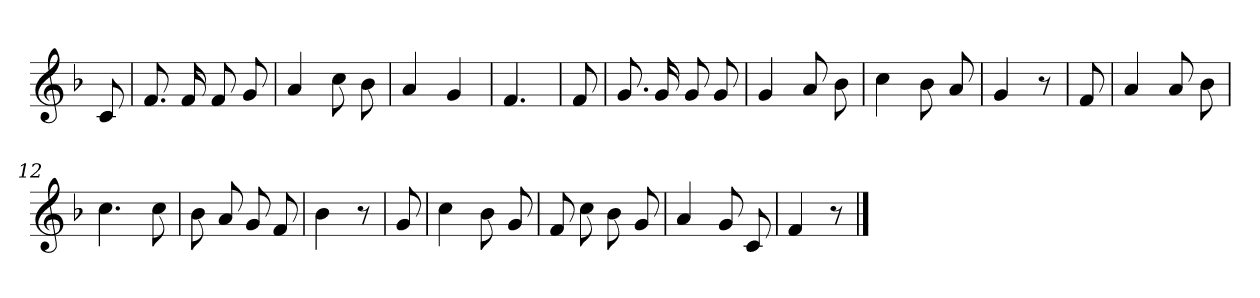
**kern
*part1
*staff1
*clefG2
*k[b-]
*F:
=
8c
=1
8.f
16f
8f
8g
=2
4a
8cc
8b-
=3
4a
4g
=4
4.f
=5
8f
=6
8.g
16g
8g
8g
=7
4g
8a
8b-
=8
4cc
8b-
8a
=9
4g
8r
=10
8f
=11
4a
8a
8b-
=12
4.cc
8cc
=13
8b-
8a
8g
8f
=14
4b-
8r
=15
8g
=16
4cc
8b-
8g
=17
8f
8cc
8b-
8g
=18
4a
8g
8c
=19
4f
8r
==
*-
